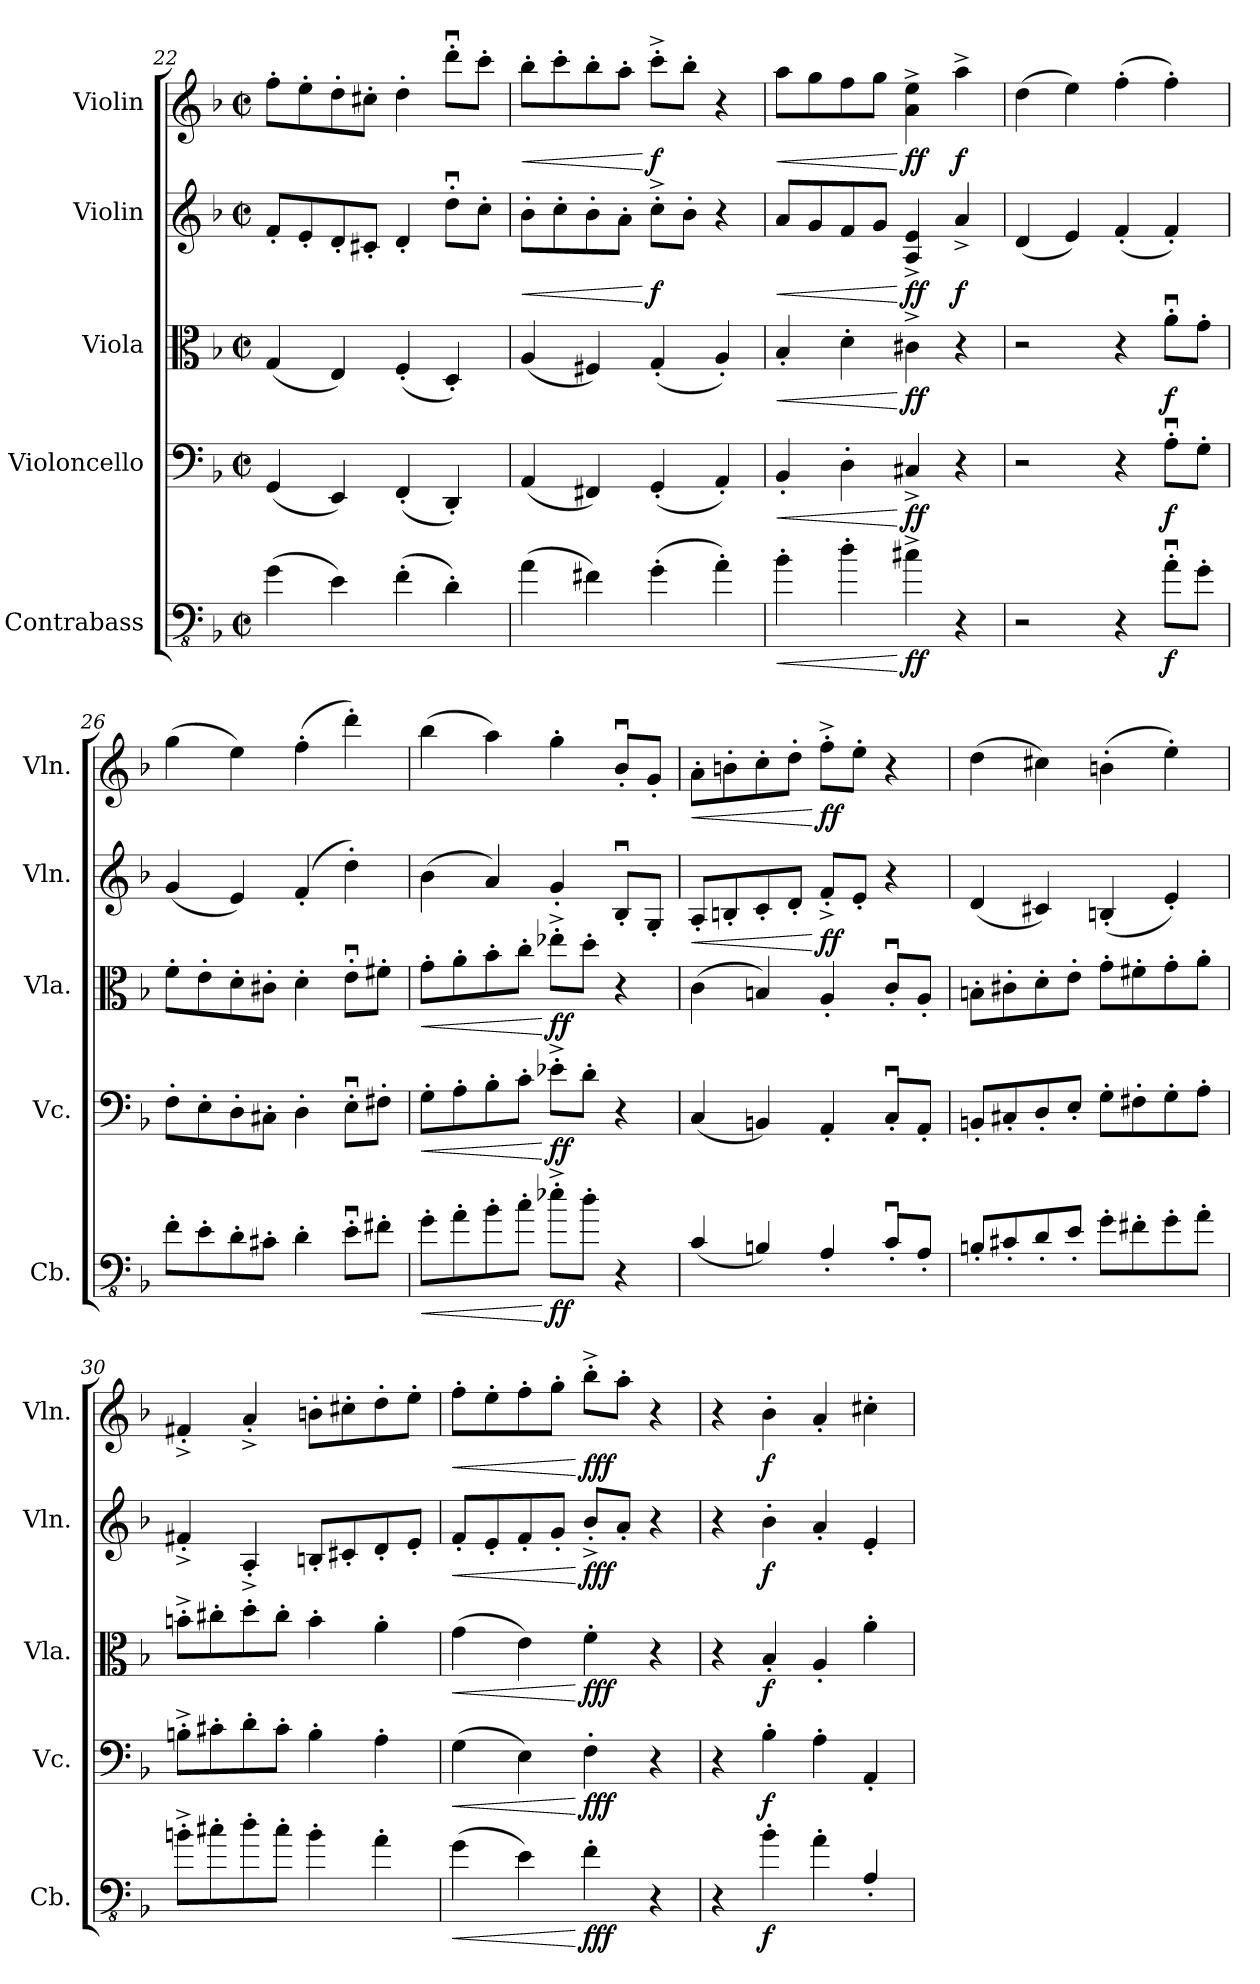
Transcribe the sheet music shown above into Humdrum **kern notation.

**kern	**dynam	**kern	**dynam	**kern	**dynam	**kern	**dynam	**kern	**dynam
*part5	*part5	*part4	*part4	*part3	*part3	*part2	*part2	*part1	*part1
*staff5	*staff5	*staff4	*staff4	*staff3	*staff3	*staff2	*staff2	*staff1	*staff1
*I"Contrabass	*	*I"Violoncello	*	*I"Viola	*	*I"Violin	*	*I"Violin	*
*I'Cb.	*	*I'Vc.	*	*I'Vla.	*	*I'Vln.	*	*I'Vln.	*
*clefFv4	*	*clefF4	*	*clefC3	*	*clefG2	*	*clefG2	*
*ITrd7c12	*	*	*	*	*	*	*	*	*
*k[b-]	*	*k[b-]	*	*k[b-]	*	*k[b-]	*	*k[b-]	*
*M2/2	*	*M2/2	*	*M2/2	*	*M2/2	*	*M2/2	*
*met(c|)	*	*met(c|)	*	*met(c|)	*	*met(c|)	*	*met(c|)	*
=22	=22	=22	=22	=22	=22	=22	=22	=22	=22
(4GG\	.	(4GG/	.	(4G/	.	8f'/L	.	8ff'\L	.
.	.	.	.	.	.	8e'/	.	8ee'\	.
4EE\)	.	4EE/)	.	4E/)	.	8d'/	.	8dd'\	.
.	.	.	.	.	.	8c#X'/J	.	8cc#X'\J	.
(4FF'\	.	(4FF'/	.	(4F'/	.	4d'/	.	4dd'\	.
4DD'\)	.	4DD'/)	.	4D'/)	.	8ddu'\L	.	8dddu'\L	.
.	.	.	.	.	.	8cc'\J	.	8ccc'\J	.
=23	=23	=23	=23	=23	=23	=23	=23	=23	=23
!	!	!	!	!	!	!	!LO:HP:b	!	!LO:HP:b
(4AA\	.	(4AA/	.	(4A/	.	8b-'\L	<	8bb-'\L	<
.	.	.	.	.	.	8cc'\	.	8ccc'\	.
4FF#X\)	.	4FF#X/)	.	4F#X/)	.	8b-'\	.	8bb-'\	.
.	.	.	.	.	.	8a'\J	.	8aa'\J	.
!	!	!	!	!	!	!	!LO:DY:n=1:b	!	!LO:DY:n=1:b
(4GG'\	.	(4GG'/	.	(4G'/	.	8cc^'\L	[ f	8ccc^'\L	[ f
.	.	.	.	.	.	8b-'\J	.	8bb-'\J	.
4AA'\)	.	4AA'/)	.	4A'/)	.	4r	.	4r	.
=24	=24	=24	=24	=24	=24	=24	=24	=24	=24
!	!LO:HP:b	!	!LO:HP:b	!	!LO:HP:b	!	!LO:HP:b	!	!LO:HP:b
4BB-'\	<	4BB-'/	<	4B-'/	<	8a/L	<	8aa\L	<
.	.	.	.	.	.	8g/	.	8gg\	.
4D'\	.	4D'\	.	4d'\	.	8f/	.	8ff\	.
.	.	.	.	.	.	8g/J	.	8gg\J	.
!	!LO:DY:n=1:b	!	!LO:DY:n=1:b	!	!LO:DY:n=1:b	!	!LO:DY:n=1:b	!	!LO:DY:n=1:b
4C#X^\	[ ff	4C#X^/	[ ff	4c#X^\	[ ff	4A/^ 4e/^	[ ff	4a\^ 4ee\^	[ ff
!	!	!	!	!	!	!	!LO:DY:n=2:b	!	!LO:DY:n=2:b
4r	.	4r	.	4r	.	4a^/	f	4aa^\	f
=25	=25	=25	=25	=25	=25	=25	=25	=25	=25
2r	.	2r	.	2r	.	(4d/	.	(4dd\	.
.	.	.	.	.	.	4e/)	.	4ee\)	.
4r	.	4r	.	4r	.	(4f'/	.	(4ff'\	.
!	!LO:DY:b	!	!LO:DY:b	!	!LO:DY:b	!	!	!	!
8AAu'\L	f	8Au'\L	f	8au'\L	f	4f'/)	.	4ff'\)	.
8GG'\J	.	8G'\J	.	8g'\J	.	.	.	.	.
!!LO:LB:g=z
=26	=26	=26	=26	=26	=26	=26	=26	=26	=26
8FF'\L	.	8F'\L	.	8f'\L	.	(4g/	.	(4gg\	.
8EE'\	.	8E'\	.	8e'\	.	.	.	.	.
8DD'\	.	8D'\	.	8d'\	.	4e/)	.	4ee\)	.
8CC#X'\J	.	8C#X'\J	.	8c#X'\J	.	.	.	.	.
4DD'\	.	4D'\	.	4d'\	.	(4f'/	.	(4ff'\	.
8EEu'\L	.	8Eu'\L	.	8eu'\L	.	4dd'\)	.	4ddd'\)	.
8FF#X'\J	.	8F#X'\J	.	8f#X'\J	.	.	.	.	.
=27	=27	=27	=27	=27	=27	=27	=27	=27	=27
!	!LO:HP:b	!	!LO:HP:b	!	!LO:HP:b	!	!	!	!
8GG'\L	<	8G'\L	<	8g'\L	<	(4b-\	.	(4bb-\	.
8AA'\	.	8A'\	.	8a'\	.	.	.	.	.
8BB-'\	.	8B-'\	.	8b-'\	.	4a/)	.	4aa\)	.
8C'\J	.	8c'\J	.	8cc'\J	.	.	.	.	.
!	!LO:DY:n=1:b	!	!LO:DY:n=1:b	!	!LO:DY:n=1:b	!	!	!	!
8E-X^'\L	[ ff	8e-X^'\L	[ ff	8ee-X^'\L	[ ff	4g'/	.	4gg'\	.
8D'\J	.	8d'\J	.	8dd'\J	.	.	.	.	.
4r	.	4r	.	4r	.	8B-u'/L	.	8b-u'/L	.
.	.	.	.	.	.	8G'/J	.	8g'/J	.
=28	=28	=28	=28	=28	=28	=28	=28	=28	=28
!	!	!	!	!	!	!	!LO:HP:b	!	!LO:HP:b
(4CC/	.	(4C/	.	(4c\	.	8A'/L	<	8a'\L	<
.	.	.	.	.	.	8Bn'/	.	8bn'\	.
4BBBn/)	.	4BBn/)	.	4Bn/)	.	8c'/	.	8cc'\	.
.	.	.	.	.	.	8d'/J	.	8dd'\J	.
!	!	!	!	!	!	!	!LO:DY:n=1:b	!	!LO:DY:n=1:b
4AAA'/	.	4AA'/	.	4A'/	.	8f^'/L	[ ff	8ff^'\L	[ ff
.	.	.	.	.	.	8e'/J	.	8ee'\J	.
8CCu'/L	.	8Cu'/L	.	8cu'/L	.	4r	.	4r	.
8AAA'/J	.	8AA'/J	.	8A'/J	.	.	.	.	.
=29	=29	=29	=29	=29	=29	=29	=29	=29	=29
8BBBn'/L	.	8BBn'/L	.	8Bn'\L	.	(4d/	.	(4dd\	.
8CC#X'/	.	8C#X'/	.	8c#X'\	.	.	.	.	.
8DD'/	.	8D'/	.	8d'\	.	4c#X/)	.	4cc#X\)	.
8EE'/J	.	8E'/J	.	8e'\J	.	.	.	.	.
8GG'\L	.	8G'\L	.	8g'\L	.	(4Bn'/	.	(4bn'\	.
8FF#X'\	.	8F#X'\	.	8f#X'\	.	.	.	.	.
8GG'\	.	8G'\	.	8g'\	.	4e'/)	.	4ee'\)	.
8AA'\J	.	8A'\J	.	8a'\J	.	.	.	.	.
!!LO:PB:g=z
=30	=30	=30	=30	=30	=30	=30	=30	=30	=30
8BBn^'\L	.	8Bn^'\L	.	8bn^'\L	.	4f#X^'/	.	4f#X^'/	.
8C#X'\	.	8c#X'\	.	8cc#X'\	.	.	.	.	.
8D'\	.	8d'\	.	8dd'\	.	4A^'/	.	4a^'/	.
8C#'\J	.	8c#'\J	.	8cc#'\J	.	.	.	.	.
4BB'\	.	4B'\	.	4b'\	.	8Bn'/L	.	8bn'\L	.
.	.	.	.	.	.	8c#X'/	.	8cc#X'\	.
4AA'\	.	4A'\	.	4a'\	.	8d'/	.	8dd'\	.
.	.	.	.	.	.	8e'/J	.	8ee'\J	.
=31	=31	=31	=31	=31	=31	=31	=31	=31	=31
!	!LO:HP:b	!	!LO:HP:b	!	!LO:HP:b	!	!LO:HP:b	!	!LO:HP:b
(4GG\	<	(4G\	<	(4g\	<	8f'/L	<	8ff'\L	<
.	.	.	.	.	.	8e'/	.	8ee'\	.
4EE\)	.	4E\)	.	4e\)	.	8f'/	.	8ff'\	.
.	.	.	.	.	.	8g'/J	.	8gg'\J	.
!	!LO:DY:n=1:b	!	!LO:DY:n=1:b	!	!LO:DY:n=1:b	!	!LO:DY:n=1:b	!	!LO:DY:n=1:b
4FF'\	[ fff	4F'\	[ fff	4f'\	[ fff	8b-^'/L	[ fff	8bb-^'\L	[ fff
.	.	.	.	.	.	8a'/J	.	8aa'\J	.
4r	.	4r	.	4r	.	4r	.	4r	.
=32	=32	=32	=32	=32	=32	=32	=32	=32	=32
4r	.	4r	.	4r	.	4r	.	4r	.
!	!LO:DY:b	!	!LO:DY:b	!	!LO:DY:b	!	!LO:DY:b	!	!LO:DY:b
4BB-'\	f	4B-'\	f	4B-'/	f	4b-'\	f	4b-'\	f
4AA'\	.	4A'\	.	4A'/	.	4a'/	.	4a'/	.
4AAA'/	.	4AA'/	.	4a'\	.	4e'/	.	4cc#X'\	.
=	=	=	=	=	=	=	=	=	=
*-	*-	*-	*-	*-	*-	*-	*-	*-	*-
